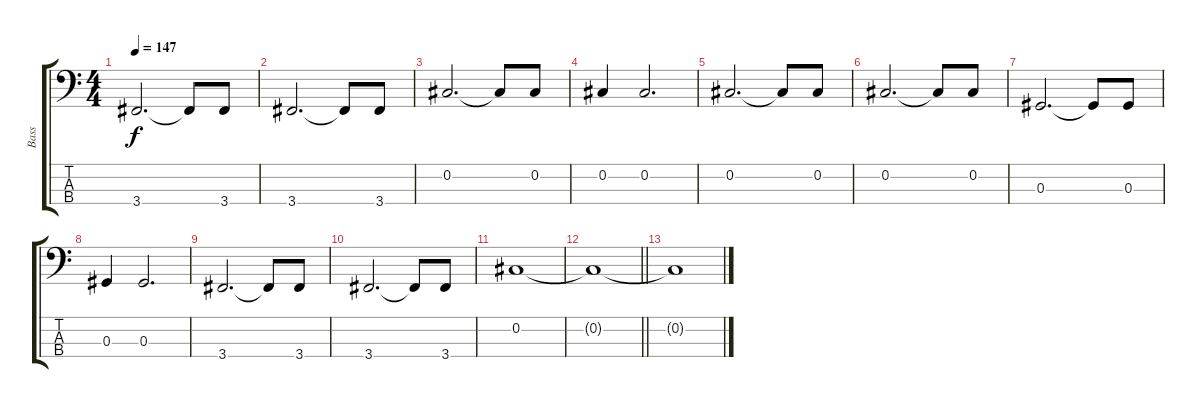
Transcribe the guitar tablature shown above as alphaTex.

\track ("Bass" "Bass") {instrument electricbassfinger}
\staff {score tabs}
\tuning (Gb2 Db2 Ab1 Eb1) {hide}
\ts (4 4)
\tempo 147
\clef f4
\ks c
3.4.2{d dy f} 3.4{t}.8 3.4.8 |
3.4.2{d} 3.4{t}.8 3.4.8 |
0.2.2{d} 0.2{t}.8 0.2.8 |
0.2.4 0.2.2{d} |
0.2.2{d} 0.2{t}.8 0.2.8 |
0.2.2{d} 0.2{t}.8 0.2.8 |
0.3.2{d} 0.3{t}.8 0.3.8 |
0.3.4 0.3.2{d} |
3.4.2{d} 3.4{t}.8 3.4.8 |
3.4.2{d} 3.4{t}.8 3.4.8 |
0.2.1 |
\barLineRight lightlight
0.2{t}.1 |
0.2{t}.1
